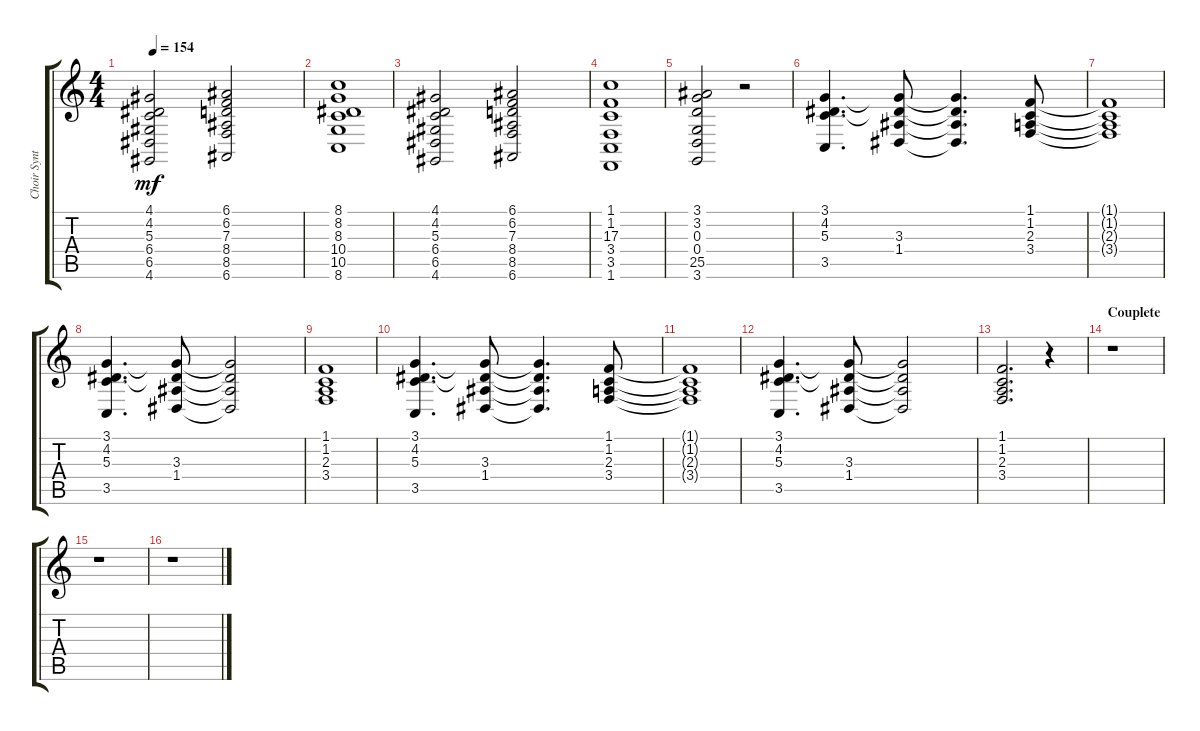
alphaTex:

\track ("Choir Synth" "Choir Synt") {instrument choiraahs}
\staff {score tabs}
\tuning (E4 B3 G3 D3 A2 E2) {hide}
\ts (4 4)
\tempo 154
\clef g2
\ks c
(4.1 4.2 5.3 6.4 6.5 4.6).2{dy mf} (6.1 6.2 7.3 8.4 8.5 6.6).2 |
(8.1 8.2 8.3 10.4 10.5 8.6).1 |
(4.1 4.2 5.3 6.4 6.5 4.6).2 (6.1 6.2 7.3 8.4 8.5 6.6).2 |
(1.1 1.2 17.3 3.4 3.5 1.6).1 |
(3.1 3.2 0.3 0.4 25.5 3.6).2 r.2 |
(3.1 4.2 5.3 3.5).4{d} (3.1{t} 4.2{t} 3.3 1.4).8 (3.1{t} 4.2{t} 3.3{t} 1.4{t}).4{d} (1.1 1.2 2.3 3.4).8 |
(1.1{t} 1.2{t} 2.3{t} 3.4{t}).1 |
(3.1 4.2 5.3 3.5).4{d} (3.1{t} 4.2{t} 3.3 1.4).8 (3.1{t} 4.2{t} 3.3{t} 1.4{t}).2 |
(1.1 1.2 2.3 3.4).1 |
(3.1 4.2 5.3 3.5).4{d} (3.1{t} 4.2{t} 3.3 1.4).8 (3.1{t} 4.2{t} 3.3{t} 1.4{t}).4{d} (1.1 1.2 2.3 3.4).8 |
(1.1{t} 1.2{t} 2.3{t} 3.4{t}).1 |
(3.1 4.2 5.3 3.5).4{d} (3.1{t} 4.2{t} 3.3 1.4).8 (3.1{t} 4.2{t} 3.3{t} 1.4{t}).2 |
(1.1 1.2 2.3 3.4).2{d} r.4 |
\section ("" "Couplete")
r.1 |
r.1 |
r.1
